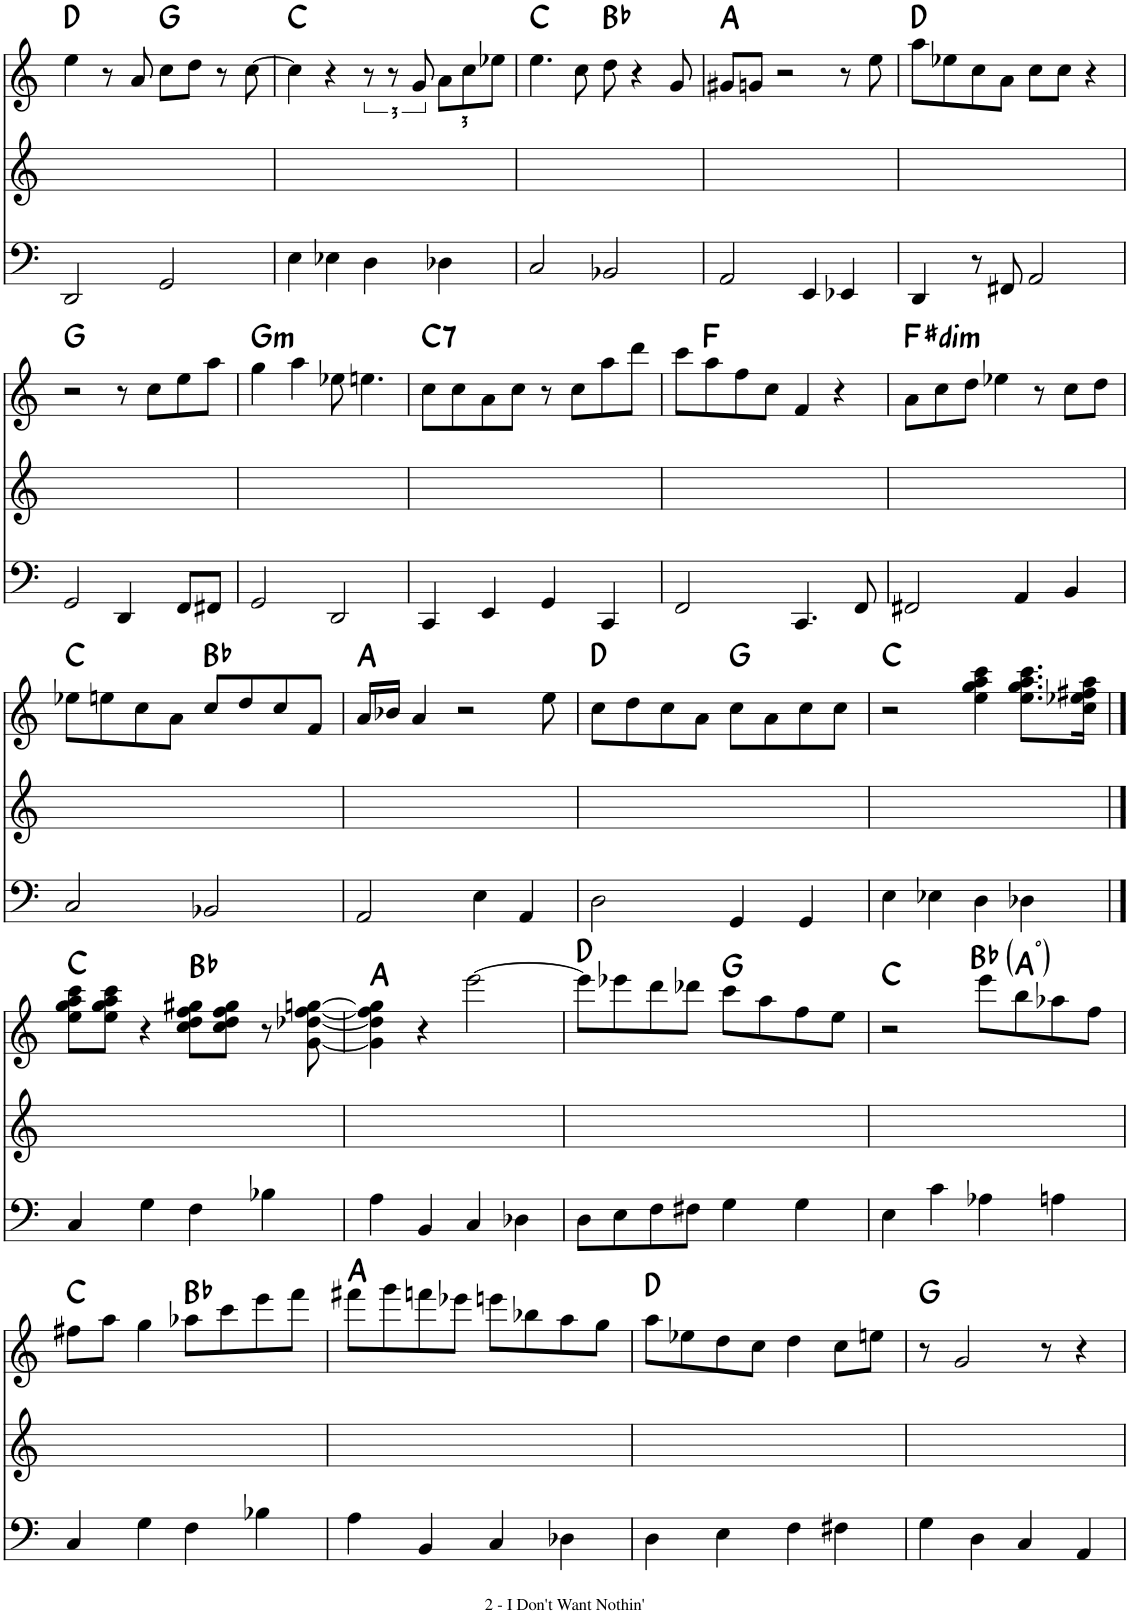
**kern	**kern	**kern	**harte
*part3	*part2	*part1	*part1
*staff3	*staff2	*staff1	*
*I"Fretless Electric Bass	*I"Piano	*I"Electronic Organ	*
*	*I'Pno	*I'Elec Org	*
!!LO:PB:g=z
*clefF4	*clefG2	*clefG2	*
*k[]	*k[]	*k[]	*
*M4/4	*M4/4	*M4/4	*
=23	=23	=23	=23
2DD/	1ryy	4ee\	D:maj
.	.	8r	.
.	.	8a/	.
2GG/	.	8cc\L	G:maj
.	.	8dd\J	.
.	.	8r	.
.	.	[8cc\	.
=24	=24	=24	=24
4E\	1ryy	4cc\]	C:maj
4E-X\	.	4r	.
4D\	.	12r	.
.	.	12r	.
.	.	12g/	.
*	*	*Xbrackettup	*
4D-X\	.	12a\L	.
.	.	12cc\	.
.	.	12ee-X\J	.
=25	=25	=25	=25
2C/	1ryy	4.ee\	C:maj
.	.	8cc\	.
2BB-X/	.	8dd\	Bb:maj
.	.	4r	.
.	.	8g/	.
=26	=26	=26	=26
2AA/	1ryy	8g#X/L	A:maj
.	.	8gn/J	.
.	.	2r	.
4EE/	.	.	.
4EE-X/	.	8r	.
.	.	8ee\	.
=27	=27	=27	=27
4DD/	1ryy	8aa\L	D:maj
.	.	8ee-X\	.
8r	.	8cc\	.
8FF#X/	.	8a\J	.
2AA/	.	8cc\L	.
.	.	8cc\J	.
.	.	4r	.
!!LO:LB:g=z
=28	=28	=28	=28
2GG/	1ryy	2r	G:maj
4DD/	.	8r	.
.	.	8cc\L	.
8FF/L	.	8ee\	.
8FF#X/J	.	8aa\J	.
=29	=29	=29	=29
!	!	!	!LO:H:kt=m
2GG/	1ryy	4gg\	G:min
.	.	4aa\	.
2DD/	.	8ee-X\	.
.	.	4.een\	.
=30	=30	=30	=30
!	!	!	!LO:H:kt=7
4CC/	1ryy	8cc\L	C:7
.	.	8cc\	.
4EE/	.	8a\	.
.	.	8cc\J	.
4GG/	.	8r	.
.	.	8cc\L	.
4CC/	.	8aa\	.
.	.	8ddd\J	.
=31	=31	=31	=31
2FF/	1ryy	8ccc\L	F:maj
.	.	8aa\	.
.	.	8ff\	.
.	.	8cc\J	.
4.CC/	.	4f/	.
.	.	4r	.
8FF/	.	.	.
=32	=32	=32	=32
!	!	!	!LO:H:kt=dim
2FF#X/	1ryy	8a\L	F#:dim
.	.	8cc\	.
.	.	8dd\J	.
.	.	4ee-X\	.
4AA/	.	.	.
.	.	8r	.
4BB/	.	8cc\L	.
.	.	8dd\J	.
!!LO:LB:g=z
=33	=33	=33	=33
2C/	1ryy	8ee-X\L	C:maj
.	.	8een\	.
.	.	8cc\	.
.	.	8a\J	.
2BB-X/	.	8cc/L	Bb:maj
.	.	8dd/	.
.	.	8cc/	.
.	.	8f/J	.
=34	=34	=34	=34
2AA/	1ryy	16a/LL	A:maj
.	.	16b-X/JJ	.
.	.	4a/	.
.	.	2r	.
4E\	.	.	.
4AA/	.	.	.
.	.	8ee\	.
=35	=35	=35	=35
2D\	1ryy	8cc\L	D:maj
.	.	8dd\	.
.	.	8cc\	.
.	.	8a\J	.
4GG/	.	8cc\L	G:maj
.	.	8a\	.
4GG/	.	8cc\	.
.	.	8cc\J	.
=36	=36	=36	=36
4E\	1ryy	2r	C:maj
4E-X\	.	.	.
4D\	.	4ee\ 4gg\ 4aa\ 4ccc\	.
4D-X\	.	8.ee\ 8.gg\ 8.aa\ 8.ccc\L	.
.	.	16cc\ 16ee-X\ 16ff#X\ 16aa\Jk	.
!!LO:LB:g=z
==37	==37	==37	==37
4C/	1ryy	8ee\ 8gg\ 8aa\ 8ccc\L	C:maj
.	.	8ee\ 8gg\ 8aa\ 8ccc\J	.
4G\	.	4r	.
4F\	.	8cc\ 8dd\ 8ff\ 8gg#X\L	Bb:maj
.	.	8cc\ 8dd\ 8ff\ 8gg#\J	.
4B-X\	.	8r	.
.	.	[8g\ [8dd-X\ [8ff\ [8ggn\	.
=38	=38	=38	=38
4A\	1ryy	4g\] 4dd-\] 4ff\] 4gg\]	A:maj
4BB/	.	4r	.
4C/	.	[2eee\	.
4D-X\	.	.	.
=39	=39	=39	=39
8D\L	1ryy	8eee\L]	D:maj
8E\	.	8eee-X\	.
8F\	.	8ddd\	.
8F#X\J	.	8ddd-X\J	.
4G\	.	8ccc\L	G:maj
.	.	8aa\	.
4G\	.	8ff\	.
.	.	8ee\J	.
=40	=40	=40	=40
4E\	1ryy	2r	C:maj
4c\	.	.	.
4A-X\	.	8eee\L	Bb:maj
!	!	!	!LO:H:kt=°
.	.	8bb\	.
4An\	.	8aa-X\	.
.	.	8ff\J	.
!!LO:LB:g=z
=41	=41	=41	=41
4C/	1ryy	8ff#X\L	C:maj
.	.	8aa\J	.
4G\	.	4gg\	.
4F\	.	8aa-X\L	Bb:maj
.	.	8ccc\	.
4B-X\	.	8eee\	.
.	.	8fff\J	.
=42	=42	=42	=42
4A\	1ryy	8fff#X\L	A:maj
.	.	8ggg\	.
4BB/	.	8fffn\	.
.	.	8eee-X\J	.
4C/	.	8eeen\L	.
.	.	8bb-X\	.
4D-X\	.	8aa\	.
.	.	8gg\J	.
=43	=43	=43	=43
4D\	1ryy	8aa\L	D:maj
.	.	8ee-X\	.
4E\	.	8dd\	.
.	.	8cc\J	.
4F\	.	4dd\	.
4F#X\	.	8cc\L	.
.	.	8een\J	.
=44	=44	=44	=44
4G\	1ryy	8r	G:maj
.	.	2g/	.
4D\	.	.	.
4C/	.	.	.
.	.	8r	.
4AA/	.	4r	.
=	=	=	=
*-	*-	*-	*-
